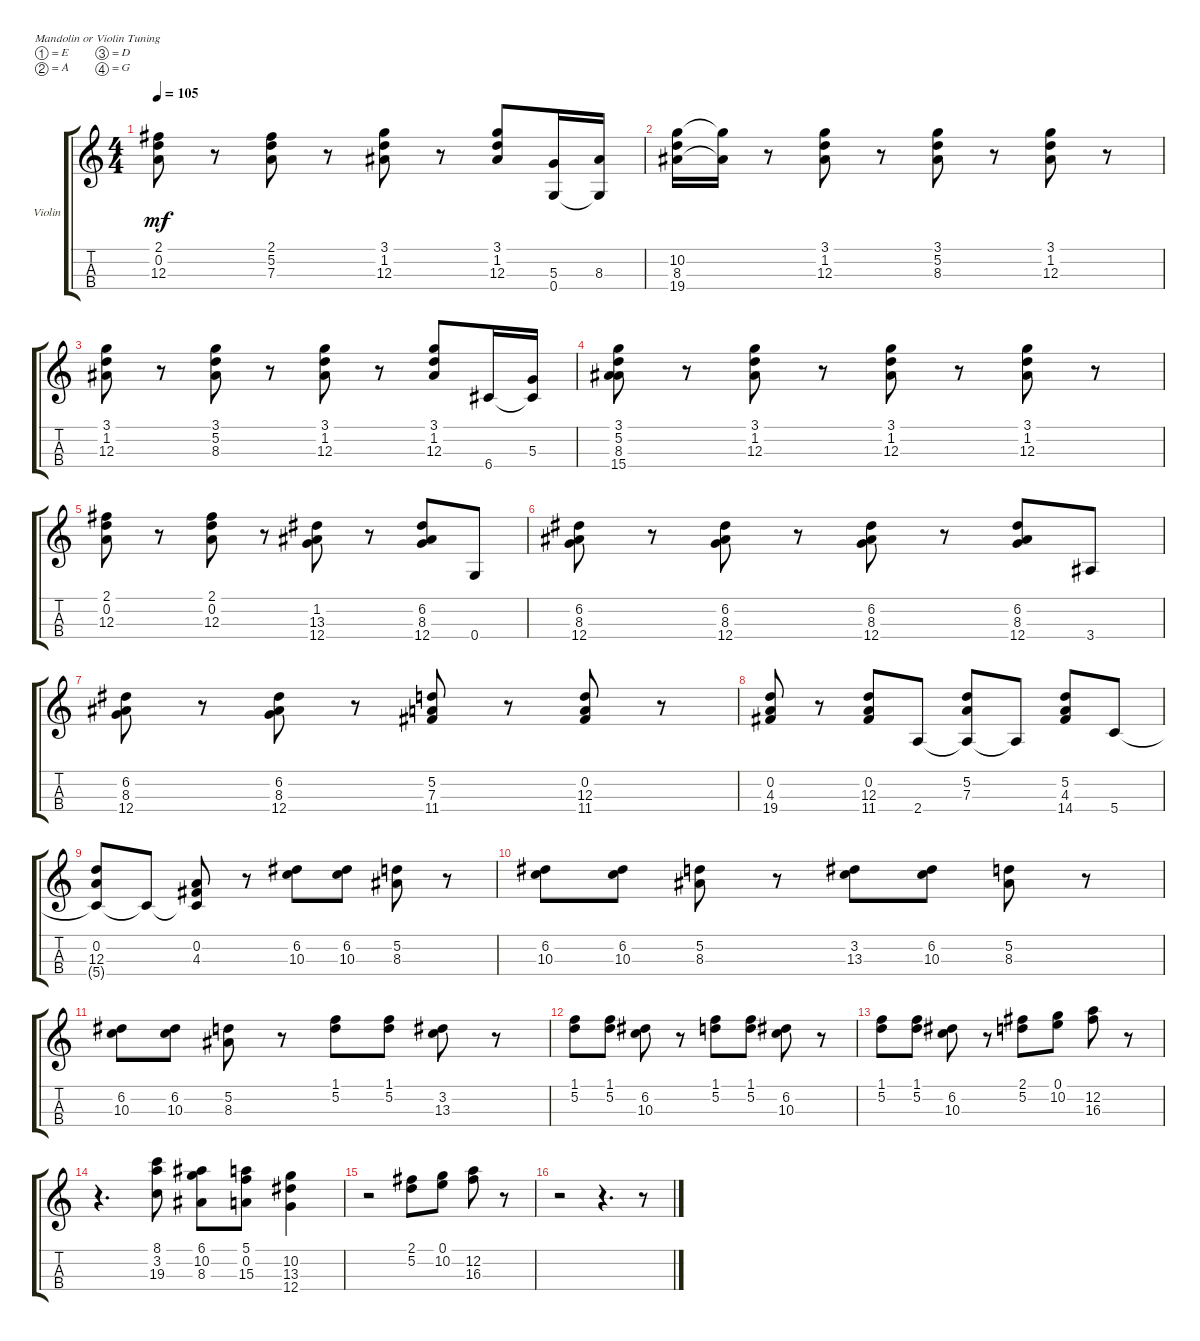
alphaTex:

\defaultSystemsLayout 4
\bracketExtendMode groupsimilarinstruments
\firstSystemTrackNameOrientation horizontal
\otherSystemsTrackNameOrientation horizontal
\track ("Violin" "Violin") {instrument violin}
\staff {score tabs}
\tuning (E5 A4 D4 G3)
\ts (4 4)
\tempo 105
\clef g2
\scale
0.333333
\ks c
(0.2 2.1 12.3).8{dy mf} r.8 (5.2 7.3 2.1).8 r.8 (1.2 12.3 3.1).8 r.8 (1.2 3.1 12.3).8 (5.3 0.4).16 (0.4{t} 8.3).16 |
\scale
0.333333 (8.3 10.2 19.4).16 (8.3{t} 10.2{t}).16 r.8 (1.2 3.1 12.3).8 r.8 (3.1 5.2 8.3).8 r.8 (1.2 3.1 12.3).8 r.8 |
\scale
0.333333 (1.2 12.3 3.1).8 r.8 (5.2 8.3 3.1).8 r.8 (1.2 3.1 12.3).8 r.8 (1.2 3.1 12.3).8 6.4.16 (6.4{t} 5.3).16 |
\scale
0.333333 (5.2 8.3 3.1 15.4).8 r.8 (1.2 3.1 12.3).8 r.8 (1.2 3.1 12.3).8 r.8 (1.2 12.3 3.1).8 r.8 |
\scale
0.333333 (0.2 2.1 12.3).8 r.8 (0.2 2.1 12.3).8 r.8 (1.2 13.3 12.4).8 r.8 (6.2 8.3 12.4).8 0.4.8 |
\scale
0.333333 (6.2 8.3 12.4).8 r.8 (6.2 8.3 12.4).8 r.8 (6.2 8.3 12.4).8 r.8 (6.2 8.3 12.4).8 3.4.8 |
\scale
0.333333 (6.2 8.3 12.4).8 r.8 (6.2 8.3 12.4).8 r.8 (5.2 7.3 11.4).8 r.8 (0.2 12.3 11.4).8 r.8 |
\scale
0.333333 (0.2 4.3 19.4).8 r.8 (0.2 12.3 11.4).8 2.4.8 (2.4{t} 5.2 7.3).8 2.4{t}.8 (4.3 5.2 14.4).8 5.4.8 |
\scale
0.333333 (5.4{t} 0.2 12.3).8 5.4{t}.8 (5.4{t} 0.2 4.3).8 r.8 (6.2 10.3).8 (10.3 6.2).8 (8.3 5.2).8 r.8 |
\scale
0.333333 (6.2 10.3).8 (10.3 6.2).8 (8.3 5.2).8 r.8 (3.2 13.3).8 (6.2 10.3).8 (8.3 5.2).8 r.8 |
\scale
0.333333 (6.2 10.3).8 (10.3 6.2).8 (8.3 5.2).8 r.8 (5.2 1.1).8 (5.2 1.1).8 (3.2 13.3).8 r.8 |
\scale
0.333333 (1.1 5.2).8 (1.1 5.2).8 (6.2 10.3).8 r.8 (1.1 5.2).8 (5.2 1.1).8 (6.2 10.3).8 r.8 |
\scale
0.333333 (1.1 5.2).8 (5.2 1.1).8 (6.2 10.3).8 r.8 (5.2 2.1).8 (0.1 10.2).8 (12.2 16.3).8 r.8 |
\scale
0.333333 r.4{d} (3.2 8.1 19.3).8 (8.3 6.1 10.2).8 (0.2 5.1 15.3).8 (10.2 12.4 13.3).4 |
\scale
0.333333 r.2 (5.2 2.1).8 (0.1 10.2).8 (12.2 16.3).8 r.8 |
\scale
0.333333 r.2 r.4{d} r.8
